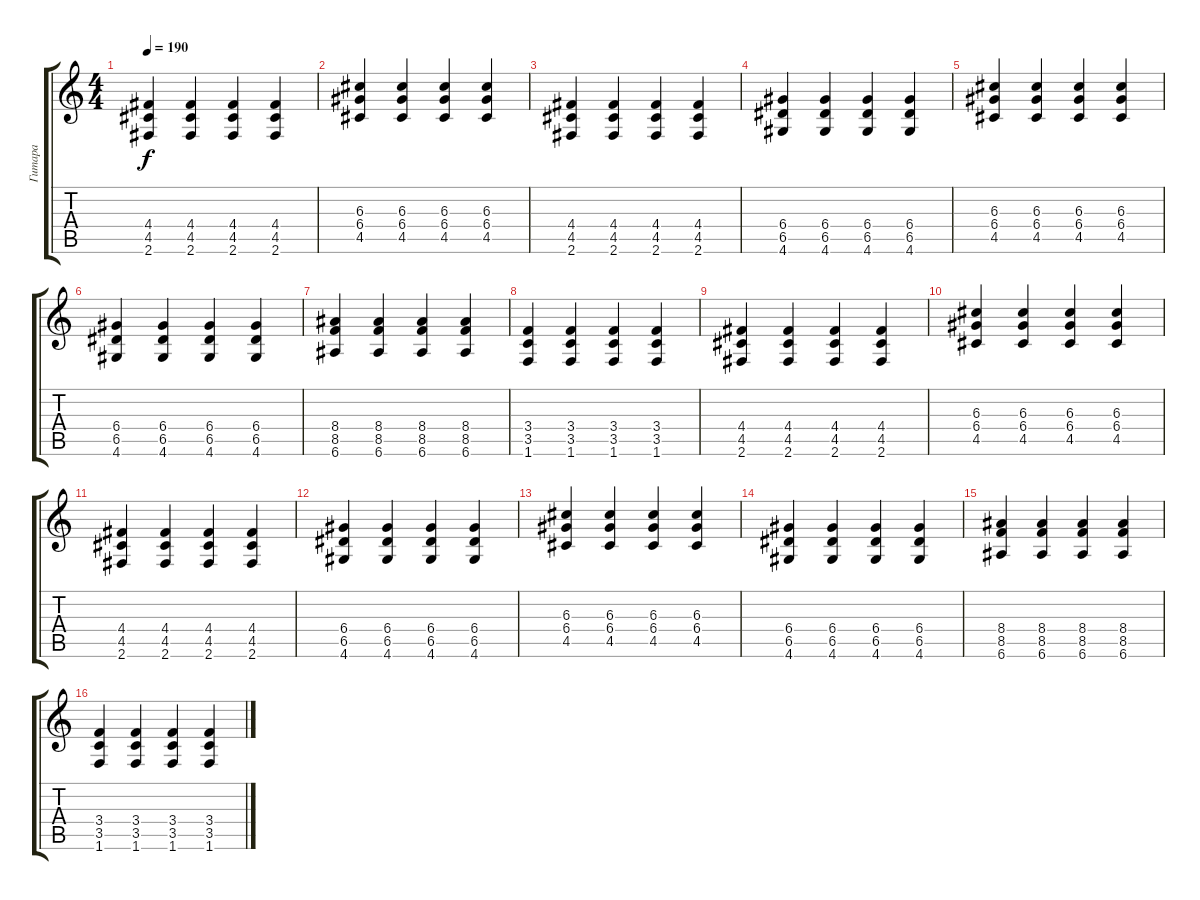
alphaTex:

\track ("Гитара" "Гитара") {instrument distortionguitar}
\staff {score tabs}
\tuning (E4 B3 G3 D3 A2 E2) {hide}
\ts (4 4)
\tempo 190
\clef g2
\ks c
(4.4 4.5 2.6).4{dy f} (4.4 4.5 2.6).4 (4.4 4.5 2.6).4 (4.4 4.5 2.6).4 |
(6.3 6.4 4.5).4 (6.3 6.4 4.5).4 (6.3 6.4 4.5).4 (6.3 6.4 4.5).4 |
(4.4 4.5 2.6).4 (4.4 4.5 2.6).4 (4.4 4.5 2.6).4 (4.4 4.5 2.6).4 |
(6.4 6.5 4.6).4 (6.4 6.5 4.6).4 (6.4 6.5 4.6).4 (6.4 6.5 4.6).4 |
(6.3 6.4 4.5).4 (6.3 6.4 4.5).4 (6.3 6.4 4.5).4 (6.3 6.4 4.5).4 |
(6.4 6.5 4.6).4 (6.4 6.5 4.6).4 (6.4 6.5 4.6).4 (6.4 6.5 4.6).4 |
(8.4 8.5 6.6).4 (8.4 8.5 6.6).4 (8.4 8.5 6.6).4 (8.4 8.5 6.6).4 |
(3.4 3.5 1.6).4 (3.4 3.5 1.6).4 (3.4 3.5 1.6).4 (3.4 3.5 1.6).4 |
(4.4 4.5 2.6).4 (4.4 4.5 2.6).4 (4.4 4.5 2.6).4 (4.4 4.5 2.6).4 |
(6.3 6.4 4.5).4 (6.3 6.4 4.5).4 (6.3 6.4 4.5).4 (6.3 6.4 4.5).4 |
(4.4 4.5 2.6).4 (4.4 4.5 2.6).4 (4.4 4.5 2.6).4 (4.4 4.5 2.6).4 |
(6.4 6.5 4.6).4 (6.4 6.5 4.6).4 (6.4 6.5 4.6).4 (6.4 6.5 4.6).4 |
(6.3 6.4 4.5).4 (6.3 6.4 4.5).4 (6.3 6.4 4.5).4 (6.3 6.4 4.5).4 |
(6.4 6.5 4.6).4 (6.4 6.5 4.6).4 (6.4 6.5 4.6).4 (6.4 6.5 4.6).4 |
(8.4 8.5 6.6).4 (8.4 8.5 6.6).4 (8.4 8.5 6.6).4 (8.4 8.5 6.6).4 |
(3.4 3.5 1.6).4 (3.4 3.5 1.6).4 (3.4 3.5 1.6).4 (3.4 3.5 1.6).4
